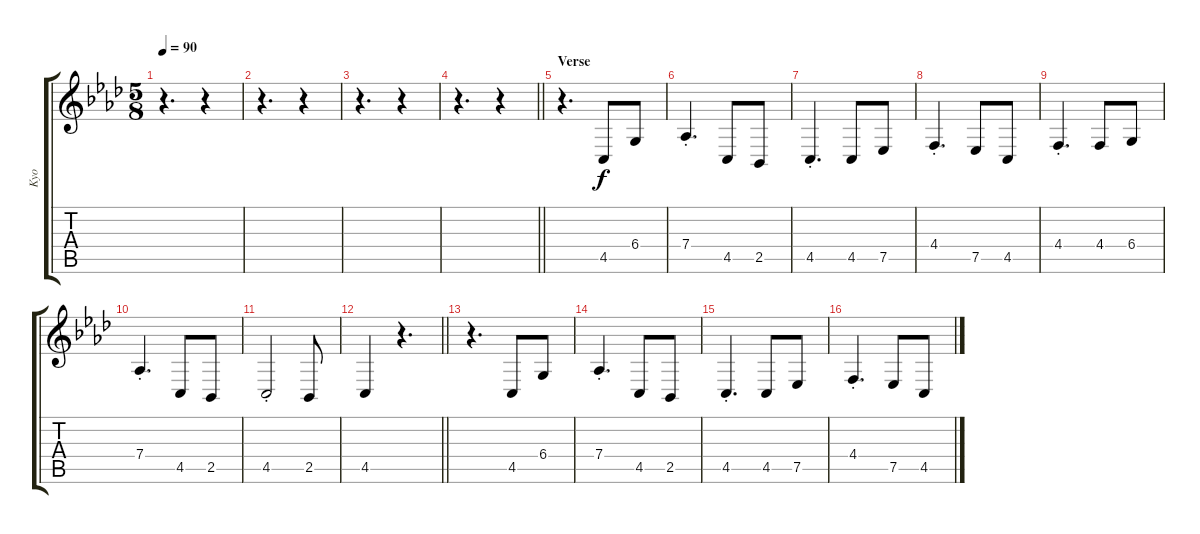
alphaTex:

\track ("Kyo" "Kyo") {instrument tenorsax}
\staff {score tabs}
\tuning (Eb4 Bb3 Gb3 Db3 Ab2 Db2) {hide}
\ts (5 8)
\tempo 90
\clef g2
\ks fminor
r.4{d dy f} r.4 |
r.4{d} r.4 |
r.4{d} r.4 |
\barLineRight lightlight
r.4{d} r.4 |
\section ("" "Verse")
r.4{d} 4.5.8 6.4.8 |
7.4{st}.4{d} 4.5.8 2.5.8 |
4.5{st}.4{d} 4.5.8 7.5.8 |
4.4{st}.4{d} 7.5.8 4.5.8 |
4.4{st}.4{d} 4.4.8 6.4.8 |
7.4{st}.4{d} 4.5.8 2.5.8 |
4.5{st}.2 2.5.8 |
\barLineRight lightlight
4.5.4 r.4{d} |
r.4{d} 4.5.8 6.4.8 |
7.4{st}.4{d} 4.5.8 2.5.8 |
4.5{st}.4{d} 4.5.8 7.5.8 |
4.4{st}.4{d} 7.5.8 4.5.8
